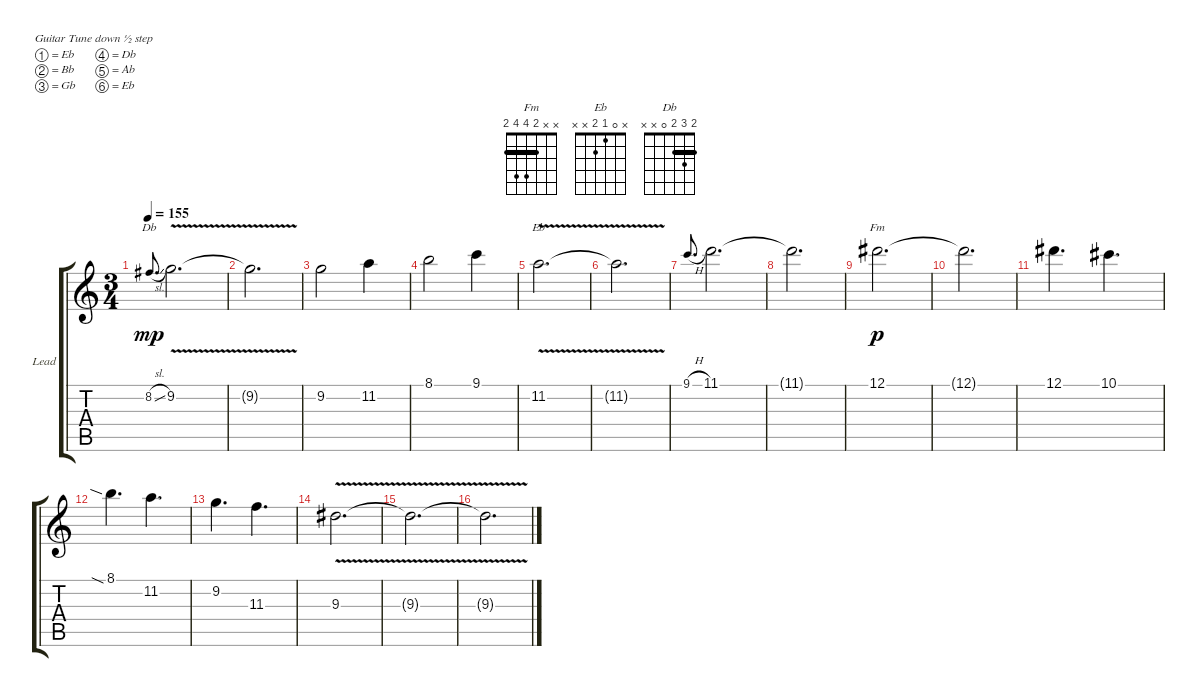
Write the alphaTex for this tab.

\defaultSystemsLayout 4
\bracketExtendMode groupsimilarinstruments
\firstSystemTrackNameOrientation horizontal
\otherSystemsTrackNameOrientation horizontal
\track ("Lead" "Lead") {multiBarRest instrument overdrivenguitar}
\staff {score tabs}
\tuning (Eb4 Bb3 Gb3 Db3 Ab2 Eb2)
\chord ("Fm" x x 2 4 4 2) {barre 2}
\chord ("Eb" x 0 1 2 x x)
\chord ("Db" 2 3 2 0 x x) {barre 2}
\ts (3 4)
\tempo 155
\clef g2
\ks c
8.2{sl}.8{d ch "Db" gr onbeat dy mp} 9.2{v}.2{d} |
9.2{v t}.2{d} |
9.2.2 11.2.4 |
8.1.2 9.1.4 |
11.2{v}.2{d ch "Eb"} |
11.2{v t}.2{d} |
9.1{h}.8{d gr onbeat} 11.1.2{d} |
11.1{t}.2{d} |
12.1.2{d ch "Fm" dy p} |
12.1{t}.2{d} |
12.1.4{d} 10.1.4{d} |
8.1{sia}.4{d} 11.2.4{d} |
9.2.4{d} 11.3.4{d} |
9.3{v}.2{d} |
9.3{v t}.2{d} |
9.3{v t}.2{d}
